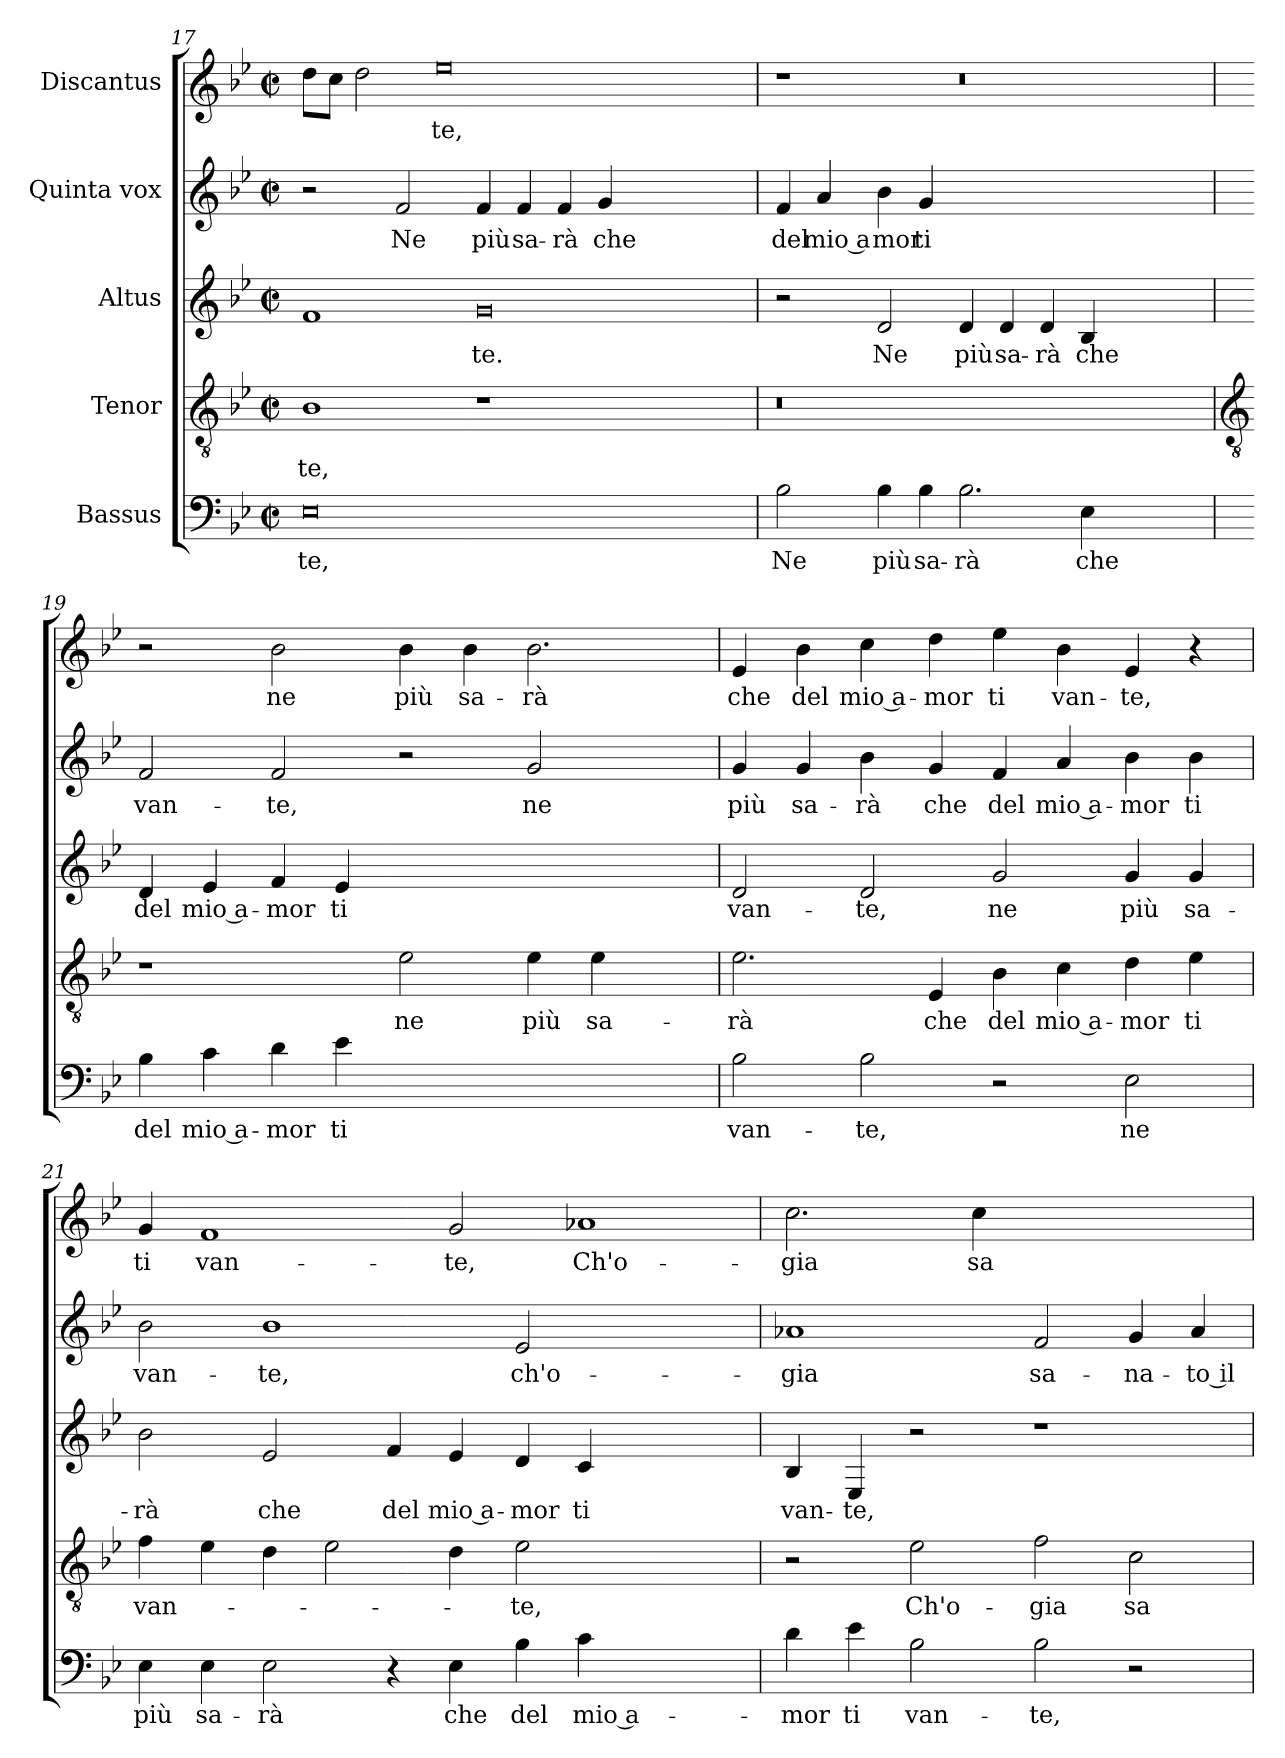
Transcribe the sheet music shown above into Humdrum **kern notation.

**kern	**text	**kern	**text	**kern	**text	**kern	**text	**kern	**text
*part5	*part5	*part4	*part4	*part3	*part3	*part2	*part2	*part1	*part1
*staff5	*staff5	*staff4	*staff4	*staff3	*staff3	*staff2	*staff2	*staff1	*staff1
*I"Bassus	*	*I"Tenor	*	*I"Altus	*	*I"Quinta vox	*	*I"Discantus	*
*clefF4	*	*clefGv2	*	*clefG2	*	*clefG2	*	*clefG2	*
*k[b-e-]	*	*k[b-e-]	*	*k[b-e-]	*	*k[b-e-]	*	*k[b-e-]	*
*B-:	*	*B-:	*	*B-:	*	*B-:	*	*B-:	*
*M4/2	*	*M4/2	*	*M4/2	*	*M4/2	*	*M4/2	*
*met(c|)	*	*met(c|)	*	*met(c|)	*	*met(c|)	*	*met(c|)	*
=17	=17	=17	=17	=17	=17	=17	=17	=17	=17
.	.	.	.	.	.	4qqb-yy	.	.	.
!	!LO:LY:b	!	!LO:LY:b	!	!	!	!	!	!
0E-	-te,	1B-	-te,	1f	.	2r	.	8ddL	.
.	.	.	.	.	.	.	.	8ccJ	.
.	.	.	.	.	.	.	.	2dd	.
!	!	!	!	!	!	!	!LO:LY:b	!	!
.	.	.	.	.	.	2f	Ne	.	.
!	!	!	!	!	!	!	!	!	!LO:LY:b
.	.	.	.	.	.	.	.	0ee-	te,
!	!	!	!	!	!LO:LY:b	!	!LO:LY:b	!	!
.	.	1r	.	0g	-te.	4f	più	.	.
!	!	!	!	!	!	!	!LO:LY:b	!	!
.	.	.	.	.	.	4f	sa-	.	.
!	!	!	!	!	!	!	!LO:LY:b	!	!
.	.	.	.	.	.	4f	-rà	.	.
!	!	!	!	!	!	!	!LO:LY:b	!	!
.	.	.	.	.	.	4g	che	.	.
1ryy	.	1ryy	.	.	.	1ryy	.	.	.
.	.	.	.	.	.	.	.	4ryy	.
=18	=18	=18	=18	=18	=18	=18	=18	=18	=18
4qqBB-yy	.	.	.	4qqB-yy	.	.	.	4qqb-yy	.
!	!LO:LY:b	!	!	!	!	!	!LO:LY:b	!	!
2B-	Ne	0r	.	2r	.	4f	del	1r	.
!	!	!	!	!	!	!	!LO:LY:b	!	!
.	.	.	.	.	.	4a	mio a-	.	.
!	!LO:LY:b	!	!	!	!LO:LY:b	!	!LO:LY:b	!	!
4B-	più	.	.	2d	Ne	4b-	-mor	.	.
!	!LO:LY:b	!	!	!	!	!	!LO:LY:b	!	!
4B-	sa-	.	.	.	.	4g	ti	.	.
!	!LO:LY:b	!	!	!	!LO:LY:b	!	!	!	!
2.B-	-rà	.	.	4d	più	0ryy	.	0r	.
!	!	!	!	!	!LO:LY:b	!	!	!	!
.	.	.	.	4d	sa-	.	.	.	.
!	!	!	!	!	!LO:LY:b	!	!	!	!
.	.	.	.	4d	-rà	.	.	.	.
!	!LO:LY:b	!	!	!	!LO:LY:b	!	!	!	!
4E-	che	.	.	4B-	che	.	.	.	.
1ryy	.	1ryy	.	1ryy	.	.	.	.	.
!!LO:LB:g=z
=19	=19	=19	=19	=19	=19	=19	=19	=19	=19
*	*	*clefGv2	*	*	*	*	*	*	*
!	!LO:LY:b	!	!	!	!LO:LY:b	!	!LO:LY:b	!	!
4B-	del	1r	.	4d	del	2f	van-	2r	.
!	!LO:LY:b	!	!	!	!LO:LY:b	!	!	!	!
4c	mio a-	.	.	4e-	mio a-	.	.	.	.
!	!LO:LY:b	!	!	!	!LO:LY:b	!	!LO:LY:b	!	!LO:LY:b
4d	-mor	.	.	4f	-mor	2f	-te,	2b-	ne
!	!LO:LY:b	!	!	!	!LO:LY:b	!	!	!	!
4e-	ti	.	.	4e-	ti	.	.	.	.
!	!	!	!LO:LY:b	!	!	!	!	!	!LO:LY:b
1ryy	.	2e-	ne	1ryy	.	2r	.	4b-	più
!	!	!	!	!	!	!	!	!	!LO:LY:b
.	.	.	.	.	.	.	.	4b-	sa-
!	!	!	!LO:LY:b	!	!	!	!LO:LY:b	!	!LO:LY:b
.	.	4e-	più	.	.	2g	ne	2.b-	-rà
!	!	!	!LO:LY:b	!	!	!	!	!	!
.	.	4e-	sa-	.	.	.	.	.	.
4ryy	.	4ryy	.	4ryy	.	4ryy	.	.	.
!!LO:LB:g=z
=20	=20	=20	=20	=20	=20	=20	=20	=20	=20
!	!LO:LY:b	!	!LO:LY:b	!	!LO:LY:b	!	!LO:LY:b	!	!LO:LY:b
2B-	van-	2.e-	-rà	2d	van-	4g	più	4e-	che
!	!	!	!	!	!	!	!LO:LY:b	!	!LO:LY:b
.	.	.	.	.	.	4g	sa-	4b-	del
!	!LO:LY:b	!	!	!	!LO:LY:b	!	!LO:LY:b	!	!LO:LY:b
2B-	-te,	.	.	2d	-te,	4b-	-rà	4cc	mio a-
!	!	!	!LO:LY:b	!	!	!	!LO:LY:b	!	!LO:LY:b
.	.	4E-	che	.	.	4g	che	4dd	-mor
!	!	!	!LO:LY:b	!	!LO:LY:b	!	!LO:LY:b	!	!LO:LY:b
2r	.	4B-	del	2g	ne	4f	del	4ee-	ti
!	!	!	!LO:LY:b	!	!	!	!LO:LY:b	!	!LO:LY:b
.	.	4c	mio a-	.	.	4a	mio a-	4b-	van-
!	!LO:LY:b	!	!LO:LY:b	!	!LO:LY:b	!	!LO:LY:b	!	!LO:LY:b
2E-	ne	4d	-mor	4g	più	4b-	-mor	4e-	-te,
!	!	!	!LO:LY:b	!	!LO:LY:b	!	!LO:LY:b	!	!
.	.	4e-	ti	4g	sa-	4b-	ti	4r	.
=21	=21	=21	=21	=21	=21	=21	=21	=21	=21
!	!LO:LY:b	!	!LO:LY:b	!	!LO:LY:b	!	!LO:LY:b	!	!LO:LY:b
4E-	più	4f	van-	2b-	-rà	2b-	van-	4g	ti
!	!LO:LY:b	!	!	!	!	!	!	!	!LO:LY:b
4E-	sa-	4e-	.	.	.	.	.	1f	van-
!	!LO:LY:b	!	!	!	!LO:LY:b	!	!LO:LY:b	!	!
2E-	-rà	4d	.	2e-	che	1b-	-te,	.	.
.	.	2e-	.	.	.	.	.	.	.
!	!	!	!	!	!LO:LY:b	!	!	!	!
4r	.	.	.	4f	del	.	.	.	.
!	!LO:LY:b	!	!	!	!LO:LY:b	!	!	!	!LO:LY:b
4E-	che	4d	.	4e-	mio a-	.	.	2g	-te,
!	!LO:LY:b	!	!LO:LY:b	!	!LO:LY:b	!	!LO:LY:b	!	!
4B-	del	2e-	-te,	4d	-mor	2e-	ch'o-	.	.
!	!LO:LY:b	!	!	!	!LO:LY:b	!	!	!	!LO:LY:b
4c	mio a-	.	.	4c	ti	.	.	1a-X	Ch'o-
2.ryy	.	2.ryy	.	2.ryy	.	2.ryy	.	.	.
=22	=22	=22	=22	=22	=22	=22	=22	=22	=22
!	!LO:LY:b	!	!	!	!LO:LY:b	!	!LO:LY:b	!	!LO:LY:b
4d	-mor	2r	.	4B-	van-	1a-X	-gia	2.cc	-gia
!	!LO:LY:b	!	!	!	!LO:LY:b	!	!	!	!
4e-	ti	.	.	4E-	-te,	.	.	.	.
!	!LO:LY:b	!	!LO:LY:b	!	!	!	!	!	!
2B-	van-	2e-	Ch'o-	2r	.	.	.	.	.
!	!	!	!	!	!	!	!	!	!LO:LY:b
.	.	.	.	.	.	.	.	4cc	sa-
!	!LO:LY:b	!	!LO:LY:b	!	!	!	!LO:LY:b	!	!
2B-	-te,	2f	-gia	1r	.	2f	sa-	1ryy	.
!	!	!	!LO:LY:b	!	!	!	!LO:LY:b	!	!
2r	.	2c	sa-	.	.	4g	-na-	.	.
!	!	!	!	!	!	!	!LO:LY:b	!	!
.	.	.	.	.	.	4a-	-to il	.	.
=	=	=	=	=	=	=	=	=	=
*-	*-	*-	*-	*-	*-	*-	*-	*-	*-
